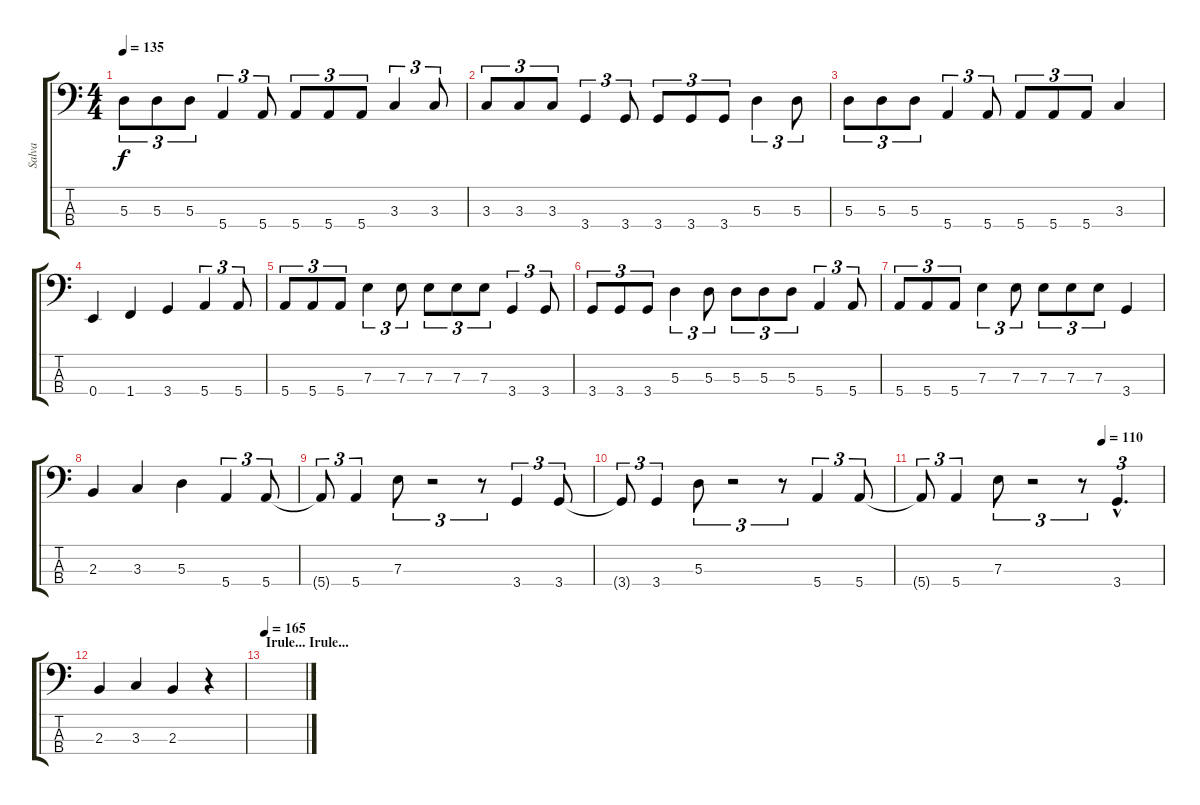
\track ("Salva" "Salva") {instrument electricbassfinger}
\staff {score tabs}
\tuning (G2 D2 A1 E1) {hide}
\ts (4 4)
\tempo 135
\clef f4
\ks c
5.3.8{tu (3 2) dy f} 5.3.8{tu (3 2)} 5.3.8{tu (3 2)} 5.4.4{tu (3 2)} 5.4.8{tu (3 2)} 5.4.8{tu (3 2)} 5.4.8{tu (3 2)} 5.4.8{tu (3 2)} 3.3.4{tu (3 2)} 3.3.8{tu (3 2)} |
3.3.8{tu (3 2)} 3.3.8{tu (3 2)} 3.3.8{tu (3 2)} 3.4.4{tu (3 2)} 3.4.8{tu (3 2)} 3.4.8{tu (3 2)} 3.4.8{tu (3 2)} 3.4.8{tu (3 2)} 5.3.4{tu (3 2)} 5.3.8{tu (3 2)} |
5.3.8{tu (3 2)} 5.3.8{tu (3 2)} 5.3.8{tu (3 2)} 5.4.4{tu (3 2)} 5.4.8{tu (3 2)} 5.4.8{tu (3 2)} 5.4.8{tu (3 2)} 5.4.8{tu (3 2)} 3.3.4 |
0.4.4 1.4.4 3.4.4 5.4.4{tu (3 2)} 5.4.8{tu (3 2)} |
5.4.8{tu (3 2)} 5.4.8{tu (3 2)} 5.4.8{tu (3 2)} 7.3.4{tu (3 2)} 7.3.8{tu (3 2)} 7.3.8{tu (3 2)} 7.3.8{tu (3 2)} 7.3.8{tu (3 2)} 3.4.4{tu (3 2)} 3.4.8{tu (3 2)} |
3.4.8{tu (3 2)} 3.4.8{tu (3 2)} 3.4.8{tu (3 2)} 5.3.4{tu (3 2)} 5.3.8{tu (3 2)} 5.3.8{tu (3 2)} 5.3.8{tu (3 2)} 5.3.8{tu (3 2)} 5.4.4{tu (3 2)} 5.4.8{tu (3 2)} |
5.4.8{tu (3 2)} 5.4.8{tu (3 2)} 5.4.8{tu (3 2)} 7.3.4{tu (3 2)} 7.3.8{tu (3 2)} 7.3.8{tu (3 2)} 7.3.8{tu (3 2)} 7.3.8{tu (3 2)} 3.4.4 |
2.3.4 3.3.4 5.3.4 5.4.4{tu (3 2)} 5.4.8{tu (3 2)} |
5.4{t}.8{tu (3 2)} 5.4.4{tu (3 2)} 7.3.8{tu (3 2)} r.2{tu (3 2)} r.8{tu (3 2)} 3.4.4{tu (3 2)} 3.4.8{tu (3 2)} |
3.4{t}.8{tu (3 2)} 3.4.4{tu (3 2)} 5.3.8{tu (3 2)} r.2{tu (3 2)} r.8{tu (3 2)} 5.4.4{tu (3 2)} 5.4.8{tu (3 2)} |
\tempo (110 0.75)
5.4{t}.8{tu (3 2)} 5.4.4{tu (3 2)} 7.3.8{tu (3 2)} r.2{tu (3 2)} r.8{tu (3 2)} 3.4{hac}.4{d tu (3 2)} |
2.3.4 3.3.4 2.3.4 r.4 |
\section ("" "Irule... Irule...")
\tempo 165
